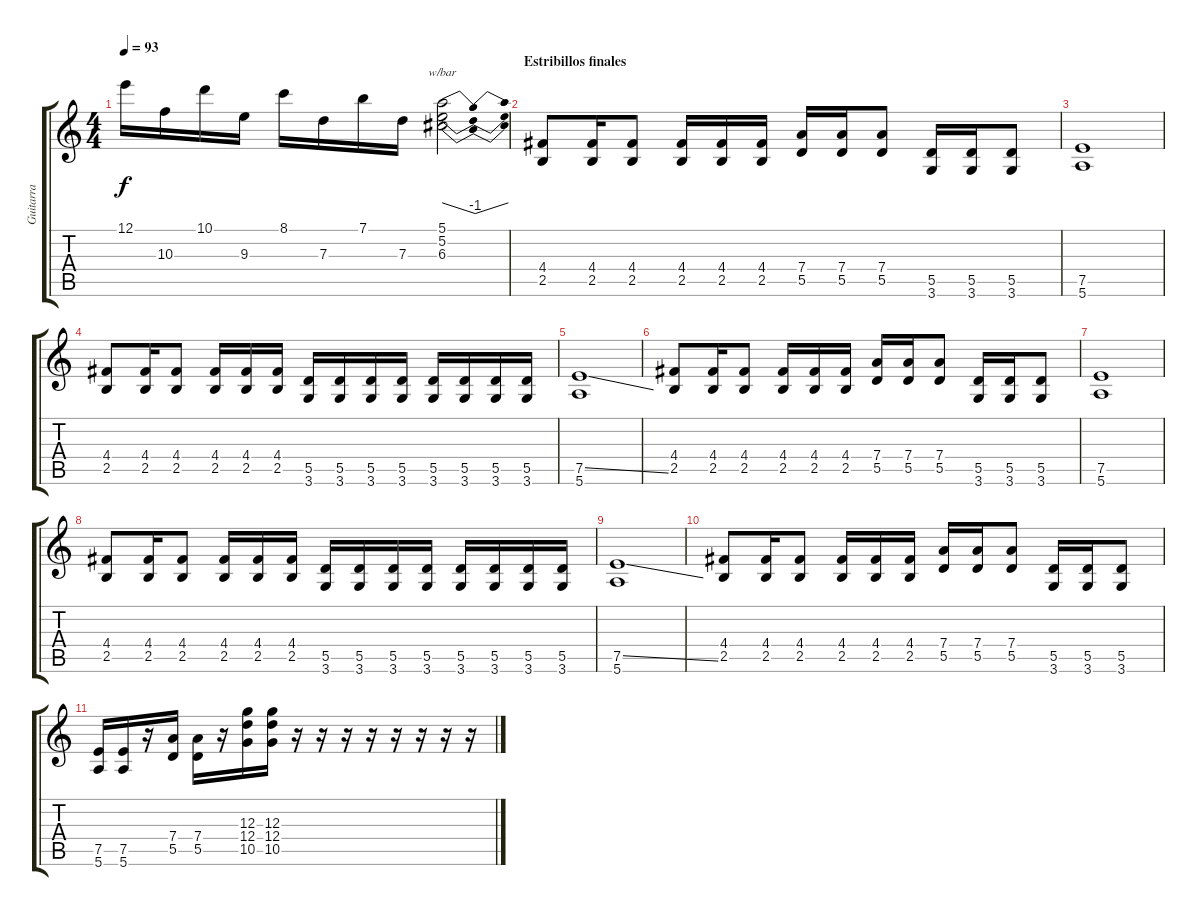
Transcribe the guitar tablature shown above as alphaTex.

\track ("Guitarra" "Guitarra") {instrument electricguitarjazz}
\staff {score tabs}
\tuning (E4 B3 G3 D3 A2 E2) {hide}
\ts (4 4)
\tempo 93
\clef g2
\ks c
12.1.16{dy f} 10.3.16 10.1.16 9.3.16 8.1.16 7.3.16 7.1.16 7.3.16 (5.1 5.2 6.3).2{tbe (dip default 0 0 30 -4 60 0)} |
\section ("" "Estribillos finales")
(4.4 2.5).8{instrument electricguitarclean} (4.4 2.5).16 (4.4 2.5).8 (4.4 2.5).16 (4.4 2.5).16 (4.4 2.5).16 (7.4 5.5).16 (7.4 5.5).16 (7.4 5.5).8 (5.5 3.6).16 (5.5 3.6).16 (5.5 3.6).8 |
(7.5 5.6).1 |
(4.4 2.5).8 (4.4 2.5).16 (4.4 2.5).8 (4.4 2.5).16 (4.4 2.5).16 (4.4 2.5).16 (5.5 3.6).16 (5.5 3.6).16 (5.5 3.6).16 (5.5 3.6).16 (5.5 3.6).16 (5.5 3.6).16 (5.5 3.6).16 (5.5 3.6).16 |
(7.5{ss} 5.6).1 |
(4.4 2.5).8 (4.4 2.5).16 (4.4 2.5).8 (4.4 2.5).16 (4.4 2.5).16 (4.4 2.5).16 (7.4 5.5).16 (7.4 5.5).16 (7.4 5.5).8 (5.5 3.6).16 (5.5 3.6).16 (5.5 3.6).8 |
(7.5 5.6).1 |
(4.4 2.5).8 (4.4 2.5).16 (4.4 2.5).8 (4.4 2.5).16 (4.4 2.5).16 (4.4 2.5).16 (5.5 3.6).16 (5.5 3.6).16 (5.5 3.6).16 (5.5 3.6).16 (5.5 3.6).16 (5.5 3.6).16 (5.5 3.6).16 (5.5 3.6).16 |
(7.5{ss} 5.6).1 |
(4.4 2.5).8 (4.4 2.5).16 (4.4 2.5).8 (4.4 2.5).16 (4.4 2.5).16 (4.4 2.5).16 (7.4 5.5).16 (7.4 5.5).16 (7.4 5.5).8 (5.5 3.6).16 (5.5 3.6).16 (5.5 3.6).8 |
(7.5 5.6).16 (7.5 5.6).16 r.16 (7.4 5.5).16 (7.4 5.5).16 r.16 (12.3 12.4 10.5).16 (12.3 12.4 10.5).16 r.16 r.16 r.16 r.16 r.16 r.16 r.16 r.16
